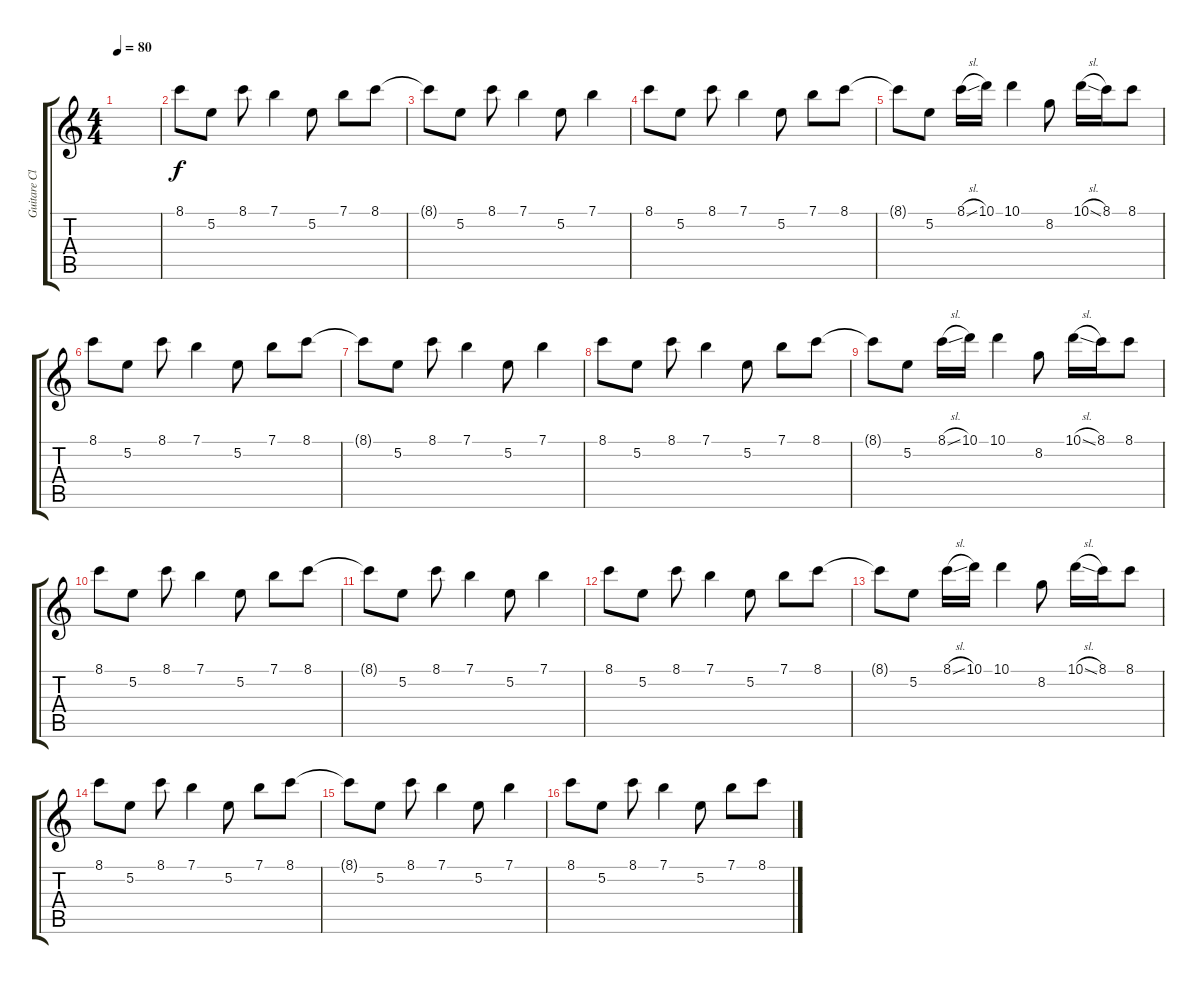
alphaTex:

\track ("Guitare Clean" "Guitare Cl") {instrument electricguitarclean}
\staff {score tabs}
\tuning (E4 B3 G3 D3 A2 E2) {hide}
\ts (4 4)
\tempo 80
\clef g2
\ks c
|
8.1.8 5.2.8 8.1.8 7.1.4 5.2.8 7.1.8 8.1.8 |
8.1{t}.8 5.2.8 8.1.8 7.1.4 5.2.8 7.1.4 |
8.1.8 5.2.8 8.1.8 7.1.4 5.2.8 7.1.8 8.1.8 |
8.1{t}.8 5.2.8 8.1{sl}.16 10.1.16 10.1.4 8.2.8 10.1{sl}.16 8.1.16 8.1.8 |
8.1.8 5.2.8 8.1.8 7.1.4 5.2.8 7.1.8 8.1.8 |
8.1{t}.8 5.2.8 8.1.8 7.1.4 5.2.8 7.1.4 |
8.1.8 5.2.8 8.1.8 7.1.4 5.2.8 7.1.8 8.1.8 |
8.1{t}.8 5.2.8 8.1{sl}.16 10.1.16 10.1.4 8.2.8 10.1{sl}.16 8.1.16 8.1.8 |
8.1.8 5.2.8 8.1.8 7.1.4 5.2.8 7.1.8 8.1.8 |
8.1{t}.8 5.2.8 8.1.8 7.1.4 5.2.8 7.1.4 |
8.1.8 5.2.8 8.1.8 7.1.4 5.2.8 7.1.8 8.1.8 |
8.1{t}.8 5.2.8 8.1{sl}.16 10.1.16 10.1.4 8.2.8 10.1{sl}.16 8.1.16 8.1.8 |
8.1.8 5.2.8 8.1.8 7.1.4 5.2.8 7.1.8 8.1.8 |
8.1{t}.8 5.2.8 8.1.8 7.1.4 5.2.8 7.1.4 |
8.1.8 5.2.8 8.1.8 7.1.4 5.2.8 7.1.8 8.1.8
